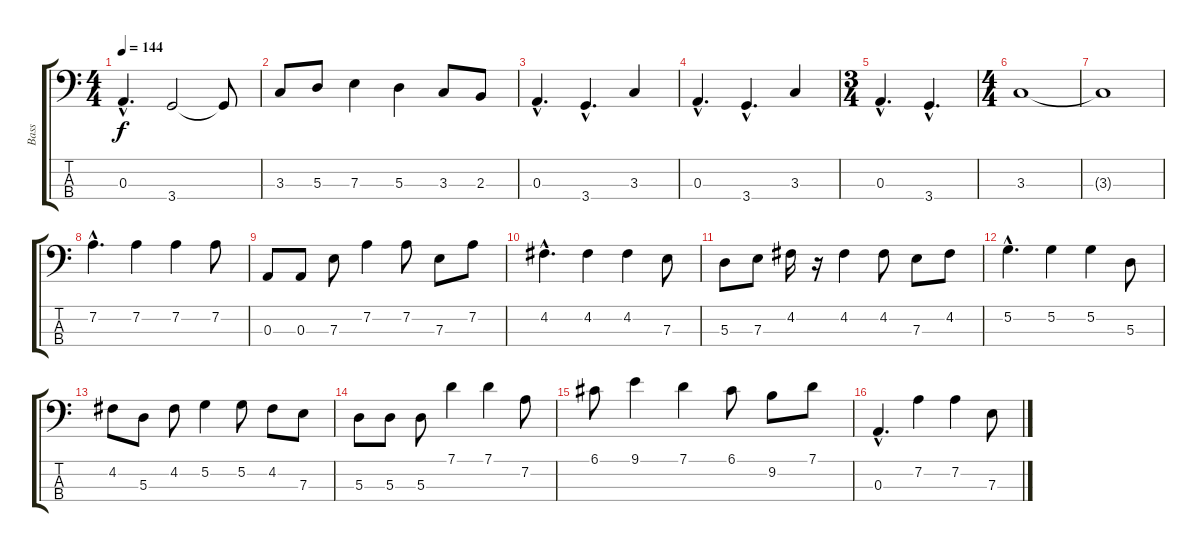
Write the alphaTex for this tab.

\track ("Bass" "Bass") {instrument electricbassfinger}
\staff {score tabs}
\tuning (G2 D2 A1 E1) {hide}
\ts (4 4)
\tempo 144
\clef f4
\ks c
0.3{hac}.4{d dy f} 3.4.2 3.4{t}.8 |
3.3.8 5.3.8 7.3.4 5.3.4 3.3.8 2.3.8 |
0.3{hac}.4{d} 3.4{hac}.4{d} 3.3.4 |
0.3{hac}.4{d} 3.4{hac}.4{d} 3.3.4 |
\ts (3 4)
0.3{hac}.4{d} 3.4{hac}.4{d} |
\ts (4 4)
3.3.1 |
3.3{t}.1 |
7.2{hac}.4{d} 7.2.4 7.2.4 7.2.8 |
0.3.8 0.3.8 7.3.8 7.2.4 7.2.8 7.3.8 7.2.8 |
4.2{hac}.4{d} 4.2.4 4.2.4 7.3.8 |
5.3.8 7.3.8 4.2.16 r.16 4.2.4 4.2.8 7.3.8 4.2.8 |
5.2{hac}.4{d} 5.2.4 5.2.4 5.3.8 |
4.2.8 5.3.8 4.2.8 5.2.4 5.2.8 4.2.8 7.3.8 |
5.3.8 5.3.8 5.3.8 7.1.4 7.1.4 7.2.8 |
6.1.8 9.1.4 7.1.4 6.1.8 9.2.8 7.1.8 |
0.3{hac}.4{d} 7.2.4 7.2.4 7.3.8
